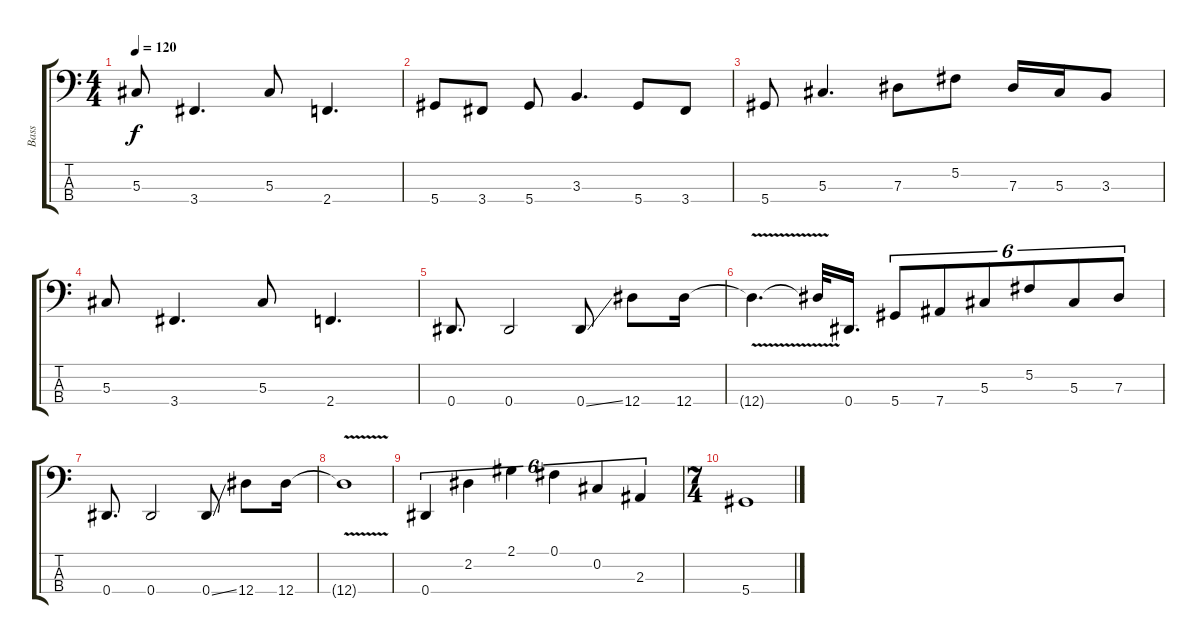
\track ("Bass" "Bass") {instrument electricbassfinger}
\staff {score tabs}
\tuning (Gb2 Db2 Ab1 Eb1) {hide}
\ts (4 4)
\tempo 120
\clef f4
\ks c
5.3.8{dy f} 3.4.4{d} 5.3.8 2.4.4{d} |
5.4.8 3.4.8 5.4.8 3.3.4{d} 5.4.8 3.4.8 |
5.4.8 5.3.4{d} 7.3.8 5.2.8 7.3.16 5.3.16 3.3.8 |
5.3.8 3.4.4{d} 5.3.8 2.4.4{d} |
0.4.8{d} 0.4.2 0.4{ss}.8 12.4.8 12.4.16 |
12.4{v t}.4{d} 12.4{t}.32 0.4.16{d} 5.4.8{tu (6 4)} 7.4.8{tu (6 4)} 5.3.8{tu (6 4)} 5.2.8{tu (6 4)} 5.3.8{tu (6 4)} 7.3.8{tu (6 4)} |
0.4.8{d} 0.4.2 0.4{ss}.8 12.4.8 12.4.16 |
12.4{v t}.1 |
0.4.4{tu (6 4)} 2.2.4{tu (6 4)} 2.1.4{tu (6 4)} 0.1.4{tu (6 4)} 0.2.4{tu (6 4)} 2.3.4{tu (6 4)} |
\ts (7 4)
5.4.1
